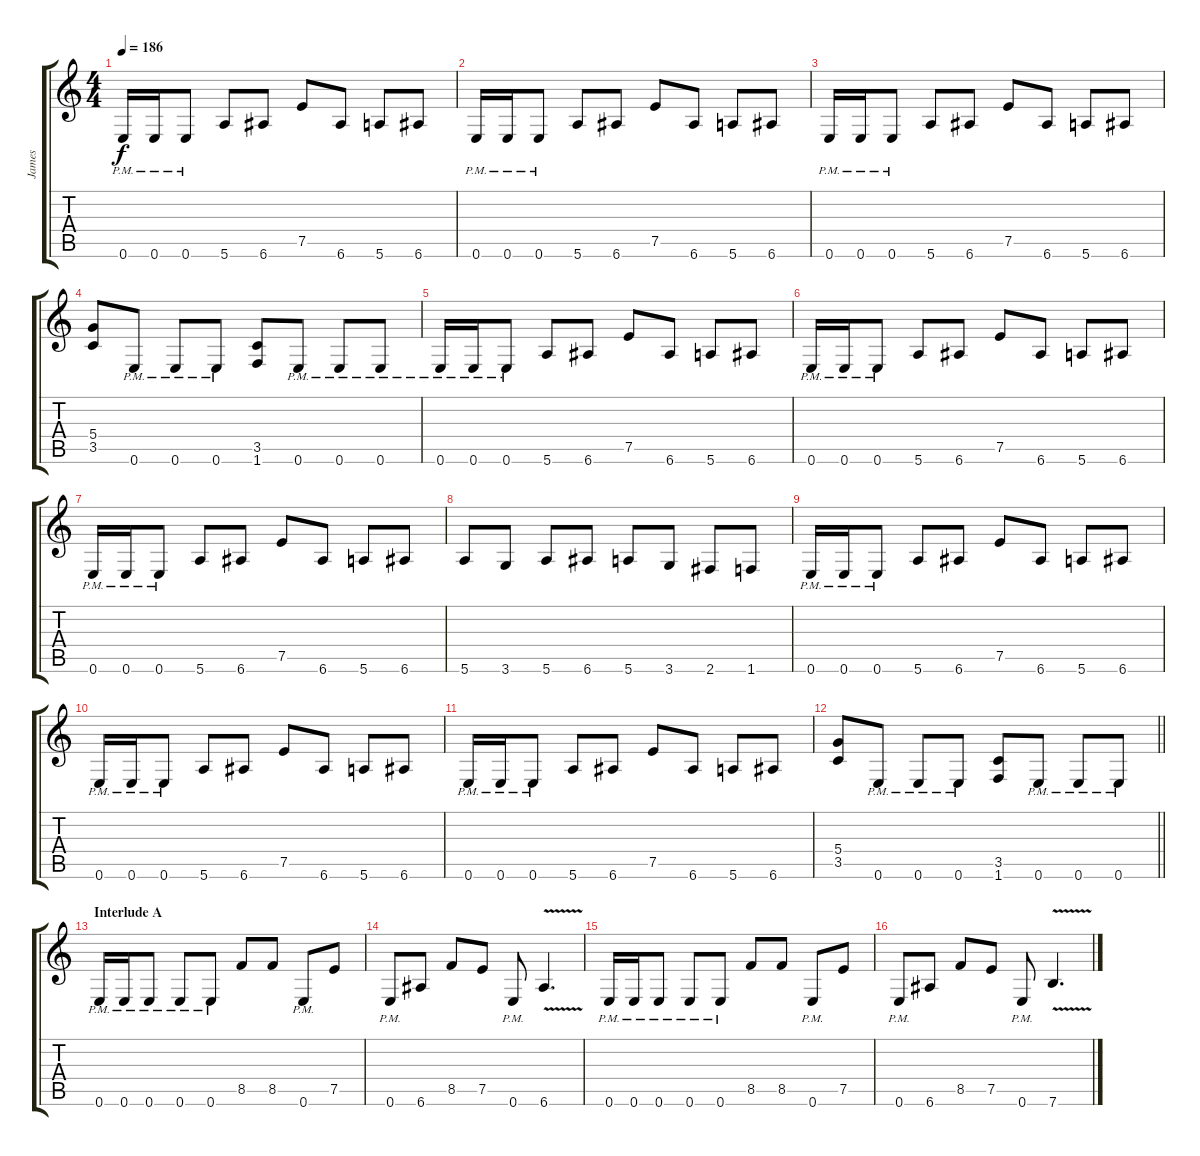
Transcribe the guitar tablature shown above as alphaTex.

\track ("James" "James") {instrument distortionguitar}
\staff {score tabs}
\tuning (E4 B3 G3 D3 A2 E2) {hide}
\ts (4 4)
\tempo 186
\clef g2
\ks c
0.6{pm}.16{dy f} 0.6{pm}.16 0.6{pm}.8 5.6.8 6.6.8 7.5.8 6.6.8 5.6.8 6.6.8 |
0.6{pm}.16 0.6{pm}.16 0.6{pm}.8 5.6.8 6.6.8 7.5.8 6.6.8 5.6.8 6.6.8 |
0.6{pm}.16 0.6{pm}.16 0.6{pm}.8 5.6.8 6.6.8 7.5.8 6.6.8 5.6.8 6.6.8 |
(5.4 3.5).8 0.6{pm}.8 0.6{pm}.8 0.6{pm}.8 (3.5 1.6).8 0.6{pm}.8 0.6{pm}.8 0.6{pm}.8 |
0.6{pm}.16 0.6{pm}.16 0.6{pm}.8 5.6.8 6.6.8 7.5.8 6.6.8 5.6.8 6.6.8 |
0.6{pm}.16 0.6{pm}.16 0.6{pm}.8 5.6.8 6.6.8 7.5.8 6.6.8 5.6.8 6.6.8 |
0.6{pm}.16 0.6{pm}.16 0.6{pm}.8 5.6.8 6.6.8 7.5.8 6.6.8 5.6.8 6.6.8 |
5.6.8 3.6.8 5.6.8 6.6.8 5.6.8 3.6.8 2.6.8 1.6.8 |
0.6{pm}.16 0.6{pm}.16 0.6{pm}.8 5.6.8 6.6.8 7.5.8 6.6.8 5.6.8 6.6.8 |
0.6{pm}.16 0.6{pm}.16 0.6{pm}.8 5.6.8 6.6.8 7.5.8 6.6.8 5.6.8 6.6.8 |
0.6{pm}.16 0.6{pm}.16 0.6{pm}.8 5.6.8 6.6.8 7.5.8 6.6.8 5.6.8 6.6.8 |
\barLineRight lightlight
(5.4 3.5).8 0.6{pm}.8 0.6{pm}.8 0.6{pm}.8 (3.5 1.6).8 0.6{pm}.8 0.6{pm}.8 0.6{pm}.8 |
\section ("" "Interlude A")
0.6{pm}.16 0.6{pm}.16 0.6{pm}.8 0.6{pm}.8 0.6{pm}.8 8.5.8 8.5.8 0.6{pm}.8 7.5.8 |
0.6{pm}.8 6.6.8 8.5.8 7.5.8 0.6{pm}.8 6.6{v}.4{d} |
0.6{pm}.16 0.6{pm}.16 0.6{pm}.8 0.6{pm}.8 0.6{pm}.8 8.5.8 8.5.8 0.6{pm}.8 7.5.8 |
0.6{pm}.8 6.6.8 8.5.8 7.5.8 0.6{pm}.8 7.6{v}.4{d}
